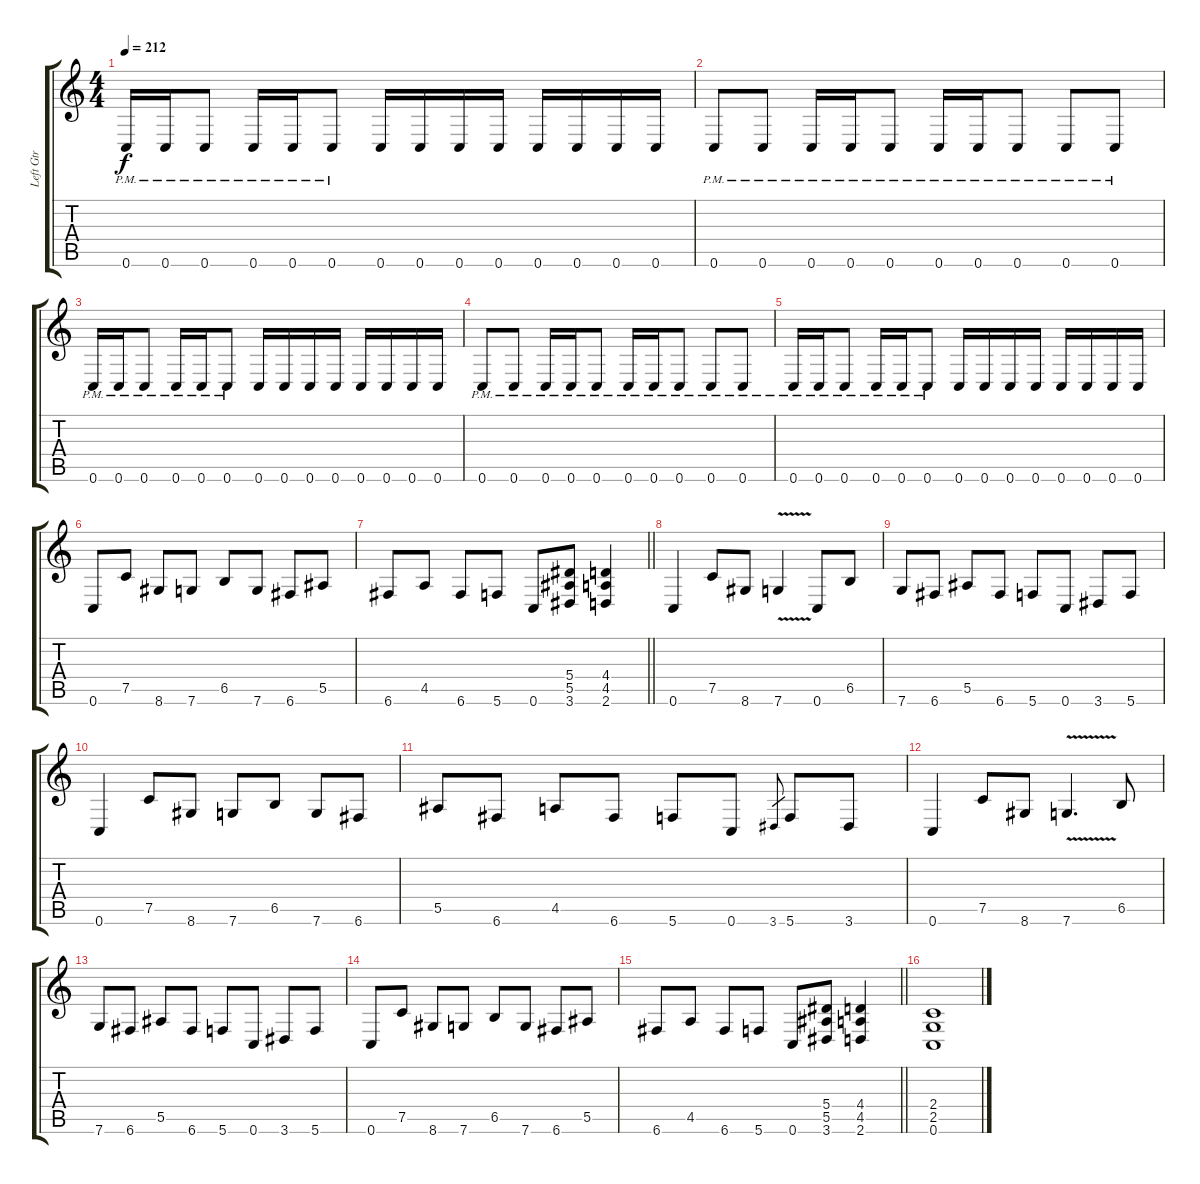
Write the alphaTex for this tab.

\track ("Left Gtr" "Left Gtr") {instrument distortionguitar}
\staff {score tabs}
\tuning (C4 G3 Eb3 Bb2 F2 C2) {hide}
\ts (4 4)
\tempo 212
\clef g2
\ks c
0.6{pm}.16{dy f} 0.6{pm}.16 0.6{pm}.8 0.6{pm}.16 0.6{pm}.16 0.6{pm}.8 0.6.16 0.6.16 0.6.16 0.6.16 0.6.16 0.6.16 0.6.16 0.6.16 |
0.6{pm}.8 0.6{pm}.8 0.6{pm}.16 0.6{pm}.16 0.6{pm}.8 0.6{pm}.16 0.6{pm}.16 0.6{pm}.8 0.6{pm}.8 0.6{pm}.8 |
0.6{pm}.16 0.6{pm}.16 0.6{pm}.8 0.6{pm}.16 0.6{pm}.16 0.6{pm}.8 0.6.16 0.6.16 0.6.16 0.6.16 0.6.16 0.6.16 0.6.16 0.6.16 |
0.6{pm}.8 0.6{pm}.8 0.6{pm}.16 0.6{pm}.16 0.6{pm}.8 0.6{pm}.16 0.6{pm}.16 0.6{pm}.8 0.6{pm}.8 0.6{pm}.8 |
0.6{pm}.16 0.6{pm}.16 0.6{pm}.8 0.6{pm}.16 0.6{pm}.16 0.6{pm}.8 0.6.16 0.6.16 0.6.16 0.6.16 0.6.16 0.6.16 0.6.16 0.6.16 |
0.6.8 7.5.8 8.6.8 7.6.8 6.5.8 7.6.8 6.6.8 5.5.8 |
\barLineRight lightlight
6.6.8 4.5.8 6.6.8 5.6.8 0.6.8 (5.4 5.5 3.6).8 (4.4 4.5 2.6).4 |
0.6.4 7.5.8 8.6.8 7.6{v}.4 0.6.8 6.5.8 |
7.6.8 6.6.8 5.5.8 6.6.8 5.6.8 0.6.8 3.6.8 5.6.8 |
0.6.4 7.5.8 8.6.8 7.6.8 6.5.8 7.6.8 6.6.8 |
5.5.8 6.6.8 4.5.8 6.6.8 5.6.8 0.6.8 3.6.8{gr} 5.6.8 3.6.8 |
0.6.4 7.5.8 8.6.8 7.6{v}.4{d} 6.5.8 |
7.6.8 6.6.8 5.5.8 6.6.8 5.6.8 0.6.8 3.6.8 5.6.8 |
0.6.8 7.5.8 8.6.8 7.6.8 6.5.8 7.6.8 6.6.8 5.5.8 |
\barLineRight lightlight
6.6.8 4.5.8 6.6.8 5.6.8 0.6.8 (5.4 5.5 3.6).8 (4.4 4.5 2.6).4 |
(2.4 2.5 0.6).1
